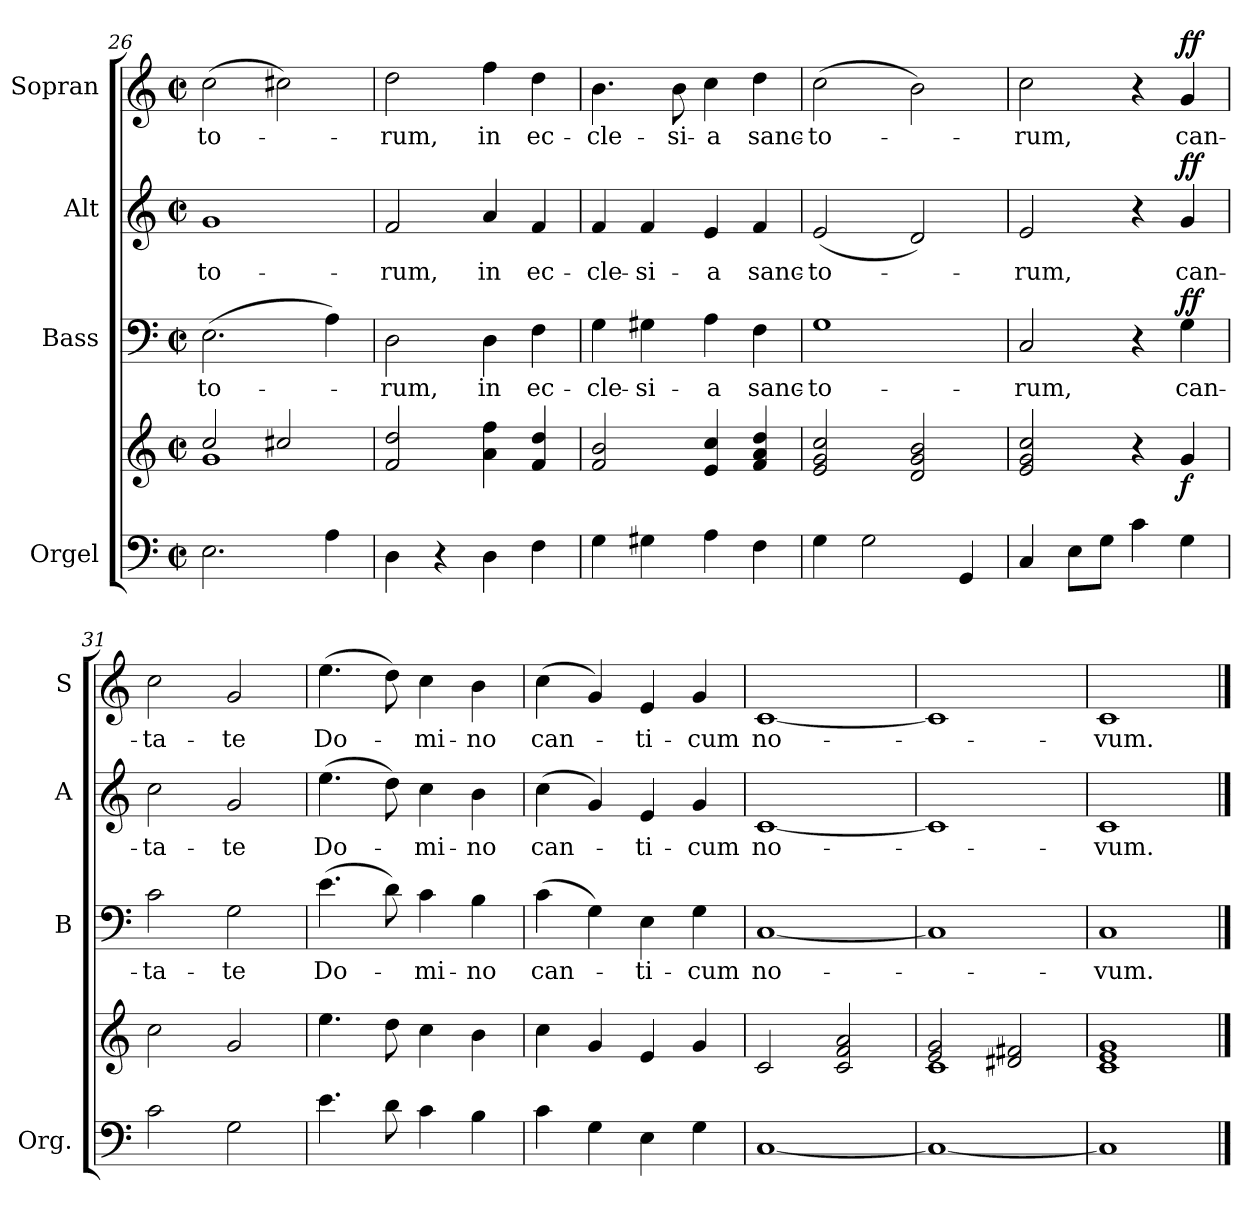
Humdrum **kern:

**kern	**kern	**dynam	**kern	**text	**dynam	**kern	**text	**dynam	**kern	**text	**dynam
*part4	*part4	*part4	*part3	*part3	*part3	*part2	*part2	*part2	*part1	*part1	*part1
*staff5	*staff4	*staff4/5	*staff3	*staff3	*staff3	*staff2	*staff2	*staff2	*staff1	*staff1	*staff1
*I"Orgel	*	*	*I"Bass	*	*	*I"Alt	*	*	*I"Sopran	*	*
*I'Org.	*	*	*I'B	*	*	*I'A	*	*	*I'S	*	*
!!LO:LB:g=z
*clefF4	*clefG2	*	*clefF4	*	*	*clefG2	*	*	*clefG2	*	*
*k[]	*k[]	*	*k[]	*	*	*k[]	*	*	*k[]	*	*
*C:	*C:	*	*C:	*	*	*C:	*	*	*C:	*	*
*M2/2	*M2/2	*	*M2/2	*	*	*M2/2	*	*	*M2/2	*	*
*met(c|)	*met(c|)	*	*met(c|)	*	*	*met(c|)	*	*	*met(c|)	*	*
=26	=26	=26	=26	=26	=26	=26	=26	=26	=26	=26	=26
*	*^	*	*	*	*	*	*	*	*	*	*
!	!	!	!	!	!LO:LY:b	!	!	!LO:LY:b	!	!	!LO:LY:b	!
2.E\	2cc/	1g	.	(>2.E\	-to-	.	1g	-to-	.	(>2cc\	-to-	.
.	2cc#X/	.	.	.	.	.	.	.	.	2cc#X\)	.	.
4A\	.	.	.	4A\)	.	.	.	.	.	.	.	.
*	*v	*v	*	*	*	*	*	*	*	*	*	*
=27	=27	=27	=27	=27	=27	=27	=27	=27	=27	=27	=27
!	!	!	!	!LO:LY:b	!	!	!LO:LY:b	!	!	!LO:LY:b	!
4D\	2f/ 2dd/	.	2D\	-rum,	.	2f/	-rum,	.	2dd\	-rum,	.
4r	.	.	.	.	.	.	.	.	.	.	.
!	!	!	!	!LO:LY:b	!	!	!LO:LY:b	!	!	!LO:LY:b	!
4D\	4a\ 4ff\	.	4D\	in	.	4a/	in	.	4ff\	in	.
!	!	!	!	!LO:LY:b	!	!	!LO:LY:b	!	!	!LO:LY:b	!
4F\	4f/ 4dd/	.	4F\	ec-	.	4f/	ec-	.	4dd\	ec-	.
=28	=28	=28	=28	=28	=28	=28	=28	=28	=28	=28	=28
!	!	!	!	!LO:LY:b	!	!	!LO:LY:b	!	!	!LO:LY:b	!
4G\	2f/ 2b/	.	4G\	-cle-	.	4f/	-cle-	.	4.b\	-cle-	.
!	!	!	!	!LO:LY:b	!	!	!LO:LY:b	!	!	!	!
4G#X\	.	.	4G#X\	-si-	.	4f/	-si-	.	.	.	.
!	!	!	!	!	!	!	!	!	!	!LO:LY:b	!
.	.	.	.	.	.	.	.	.	8b\	-si-	.
!	!	!	!	!LO:LY:b	!	!	!LO:LY:b	!	!	!LO:LY:b	!
4A\	4e/ 4cc/	.	4A\	-a	.	4e/	-a	.	4cc\	-a	.
!	!	!	!	!LO:LY:b	!	!	!LO:LY:b	!	!	!LO:LY:b	!
4F\	4f/ 4a/ 4dd/	.	4F\	sanc-	.	4f/	sanc-	.	4dd\	sanc-	.
=29	=29	=29	=29	=29	=29	=29	=29	=29	=29	=29	=29
!	!	!	!	!LO:LY:b	!	!	!LO:LY:b	!	!	!LO:LY:b	!
4G\	2e/ 2g/ 2cc/	.	1G	-to-	.	(<2e/	-to-	.	(>2cc\	-to-	.
2G\	.	.	.	.	.	.	.	.	.	.	.
.	2d/ 2g/ 2b/	.	.	.	.	2d/)	.	.	2b\)	.	.
4GG/	.	.	.	.	.	.	.	.	.	.	.
=30	=30	=30	=30	=30	=30	=30	=30	=30	=30	=30	=30
!	!	!	!	!LO:LY:b	!	!	!LO:LY:b	!	!	!LO:LY:b	!
4C/	2e/ 2g/ 2cc/	.	2C/	-rum,	.	2e/	-rum,	.	2cc\	-rum,	.
8E\L	.	.	.	.	.	.	.	.	.	.	.
8G\J	.	.	.	.	.	.	.	.	.	.	.
4c\	4r	.	4r	.	.	4r	.	.	4r	.	.
!	!	!LO:DY:b	!	!LO:LY:b	!LO:DY:a	!	!LO:LY:b	!LO:DY:a	!	!LO:LY:b	!LO:DY:a
4G\	4g/	f	4G\	can-	ff	4g/	can-	ff	4g/	can-	ff
!!LO:PB:g=z
=31	=31	=31	=31	=31	=31	=31	=31	=31	=31	=31	=31
!	!	!	!	!LO:LY:b	!	!	!LO:LY:b	!	!	!LO:LY:b	!
2c\	2cc\	.	2c\	-ta-	.	2cc\	-ta-	.	2cc\	-ta-	.
!	!	!	!	!LO:LY:b	!	!	!LO:LY:b	!	!	!LO:LY:b	!
2G\	2g/	.	2G\	-te	.	2g/	-te	.	2g/	-te	.
=32	=32	=32	=32	=32	=32	=32	=32	=32	=32	=32	=32
!	!	!	!	!LO:LY:b	!	!	!LO:LY:b	!	!	!LO:LY:b	!
4.e\	4.ee\	.	(>4.e\	Do-	.	(>4.ee\	Do-	.	(>4.ee\	Do-	.
8d\	8dd\	.	8d\)	.	.	8dd\)	.	.	8dd\)	.	.
!	!	!	!	!LO:LY:b	!	!	!LO:LY:b	!	!	!LO:LY:b	!
4c\	4cc\	.	4c\	-mi-	.	4cc\	-mi-	.	4cc\	-mi-	.
!	!	!	!	!LO:LY:b	!	!	!LO:LY:b	!	!	!LO:LY:b	!
4B\	4b\	.	4B\	-no	.	4b\	-no	.	4b\	-no	.
=33	=33	=33	=33	=33	=33	=33	=33	=33	=33	=33	=33
!	!	!	!	!LO:LY:b	!	!	!LO:LY:b	!	!	!LO:LY:b	!
4c\	4cc\	.	(>4c\	can-	.	(>4cc\	can-	.	(>4cc\	can-	.
4G\	4g/	.	4G\)	.	.	4g/)	.	.	4g/)	.	.
!	!	!	!	!LO:LY:b	!	!	!LO:LY:b	!	!	!LO:LY:b	!
4E\	4e/	.	4E\	-ti-	.	4e/	-ti-	.	4e/	-ti-	.
!	!	!	!	!LO:LY:b	!	!	!LO:LY:b	!	!	!LO:LY:b	!
4G\	4g/	.	4G\	-cum	.	4g/	-cum	.	4g/	-cum	.
=34	=34	=34	=34	=34	=34	=34	=34	=34	=34	=34	=34
!	!	!	!	!LO:LY:b	!	!	!LO:LY:b	!	!	!LO:LY:b	!
[1C	2c/	.	[1C	no-	.	[1c	no-	.	[1c	no-	.
.	2c/ 2f/ 2a/	.	.	.	.	.	.	.	.	.	.
=35	=35	=35	=35	=35	=35	=35	=35	=35	=35	=35	=35
*	*^	*	*	*	*	*	*	*	*	*	*
1C_	2e/ 2g/	1c	.	1C]	.	.	1c]	.	.	1c]	.	.
.	2d#X/ 2f#X/	.	.	.	.	.	.	.	.	.	.	.
=36	=36	=36	=36	=36	=36	=36	=36	=36	=36	=36	=36	=36
!	!	!	!	!	!LO:LY:b	!	!	!LO:LY:b	!	!	!LO:LY:b	!
1C]	1e 1g	1c	.	1C	-vum.	.	1c	-vum.	.	1c	-vum.	.
*	*v	*v	*	*	*	*	*	*	*	*	*	*
==	==	==	==	==	==	==	==	==	==	==	==
*-	*-	*-	*-	*-	*-	*-	*-	*-	*-	*-	*-
